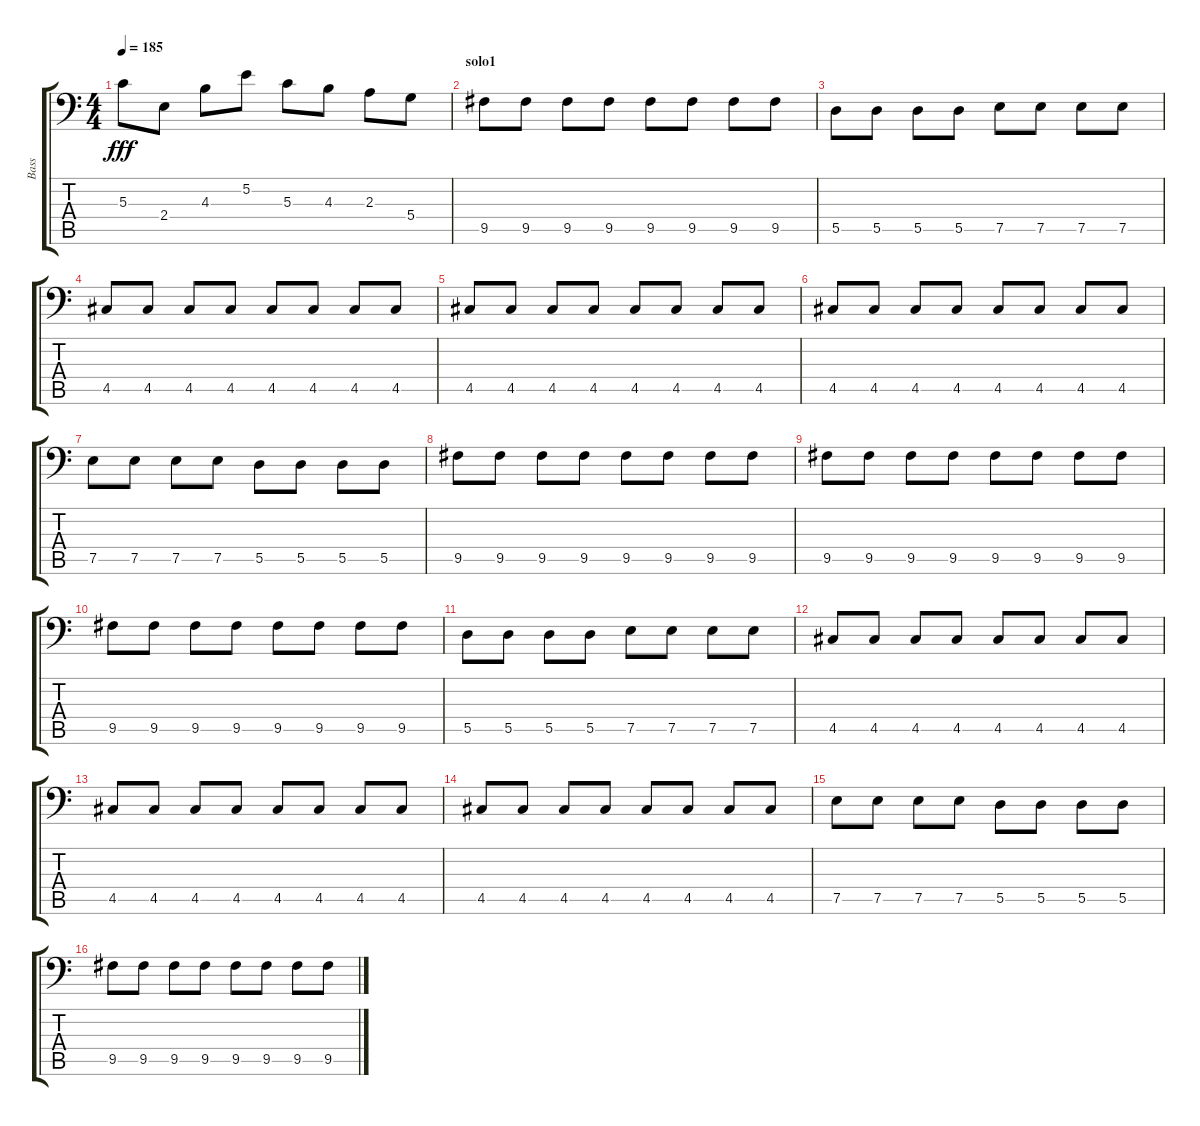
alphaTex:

\track ("Bass" "Bass") {instrument electricbassfinger}
\staff {score tabs}
\tuning (E3 B2 G2 D2 A1 E1) {hide}
\ts (4 4)
\tempo 185
\clef f4
\ks c
5.3.8{dy fff} 2.4.8 4.3.8 5.2.8 5.3.8 4.3.8 2.3.8 5.4.8 |
\section ("" "solo1")
9.5.8 9.5.8 9.5.8 9.5.8 9.5.8 9.5.8 9.5.8 9.5.8 |
5.5.8 5.5.8 5.5.8 5.5.8 7.5.8 7.5.8 7.5.8 7.5.8 |
4.5.8 4.5.8 4.5.8 4.5.8 4.5.8 4.5.8 4.5.8 4.5.8 |
4.5.8 4.5.8 4.5.8 4.5.8 4.5.8 4.5.8 4.5.8 4.5.8 |
4.5.8 4.5.8 4.5.8 4.5.8 4.5.8 4.5.8 4.5.8 4.5.8 |
7.5.8 7.5.8 7.5.8 7.5.8 5.5.8 5.5.8 5.5.8 5.5.8 |
9.5.8 9.5.8 9.5.8 9.5.8 9.5.8 9.5.8 9.5.8 9.5.8 |
9.5.8 9.5.8 9.5.8 9.5.8 9.5.8 9.5.8 9.5.8 9.5.8 |
9.5.8 9.5.8 9.5.8 9.5.8 9.5.8 9.5.8 9.5.8 9.5.8 |
5.5.8 5.5.8 5.5.8 5.5.8 7.5.8 7.5.8 7.5.8 7.5.8 |
4.5.8 4.5.8 4.5.8 4.5.8 4.5.8 4.5.8 4.5.8 4.5.8 |
4.5.8 4.5.8 4.5.8 4.5.8 4.5.8 4.5.8 4.5.8 4.5.8 |
4.5.8 4.5.8 4.5.8 4.5.8 4.5.8 4.5.8 4.5.8 4.5.8 |
7.5.8 7.5.8 7.5.8 7.5.8 5.5.8 5.5.8 5.5.8 5.5.8 |
9.5.8 9.5.8 9.5.8 9.5.8 9.5.8 9.5.8 9.5.8 9.5.8
